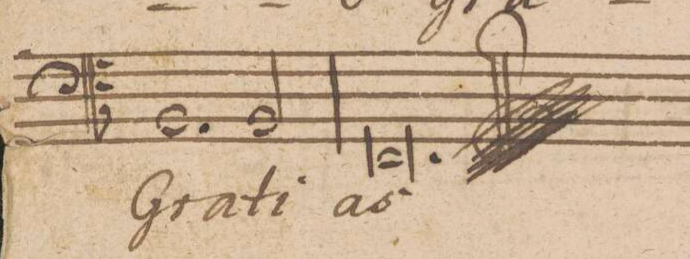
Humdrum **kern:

**kern	**text
*I"Baſso.	*
*clefF4	*
*k[b-]	*
*met(C|)	*
*M2/1	*
1.BB-	Gra-
=13-	=13-
2BB-/	-ti-
1FFl	-as.
==	==
*-	*-
